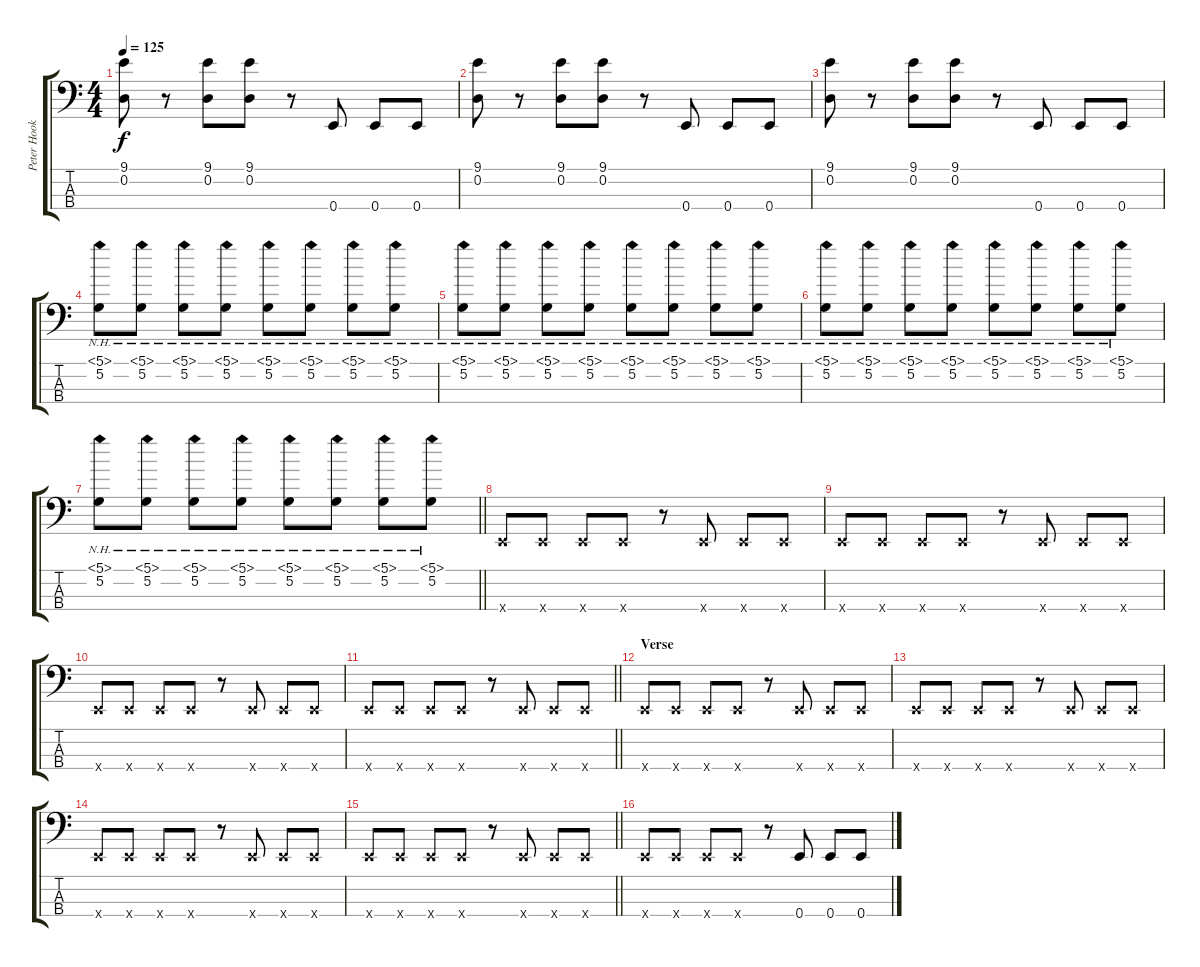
\track ("Peter Hook" "Peter Hook") {instrument electricbasspick}
\staff {score tabs}
\tuning (G2 D2 A1 E1) {hide}
\ts (4 4)
\tempo 125
\clef f4
\ks c
(9.1 0.2).8{dy f} r.8 (9.1 0.2).8 (9.1 0.2).8 r.8 0.4.8 0.4.8 0.4.8 |
(9.1 0.2).8 r.8 (9.1 0.2).8 (9.1 0.2).8 r.8 0.4.8 0.4.8 0.4.8 |
(9.1 0.2).8 r.8 (9.1 0.2).8 (9.1 0.2).8 r.8 0.4.8 0.4.8 0.4.8 |
(5.1{nh} 5.2).8 (5.1{nh} 5.2).8 (5.1{nh} 5.2).8 (5.1{nh} 5.2).8 (5.1{nh} 5.2).8 (5.1{nh} 5.2).8 (5.1{nh} 5.2).8 (5.1{nh} 5.2).8 |
(5.1{nh} 5.2).8 (5.1{nh} 5.2).8 (5.1{nh} 5.2).8 (5.1{nh} 5.2).8 (5.1{nh} 5.2).8 (5.1{nh} 5.2).8 (5.1{nh} 5.2).8 (5.1{nh} 5.2).8 |
(5.1{nh} 5.2).8 (5.1{nh} 5.2).8 (5.1{nh} 5.2).8 (5.1{nh} 5.2).8 (5.1{nh} 5.2).8 (5.1{nh} 5.2).8 (5.1{nh} 5.2).8 (5.1{nh} 5.2).8 |
\barLineRight lightlight
(5.1{nh} 5.2).8 (5.1{nh} 5.2).8 (5.1{nh} 5.2).8 (5.1{nh} 5.2).8 (5.1{nh} 5.2).8 (5.1{nh} 5.2).8 (5.1{nh} 5.2).8 (5.1{nh} 5.2).8 |
0.4{x}.8 0.4{x}.8 0.4{x}.8 0.4{x}.8 r.8 0.4{x}.8 0.4{x}.8 0.4{x}.8 |
0.4{x}.8 0.4{x}.8 0.4{x}.8 0.4{x}.8 r.8 0.4{x}.8 0.4{x}.8 0.4{x}.8 |
0.4{x}.8 0.4{x}.8 0.4{x}.8 0.4{x}.8 r.8 0.4{x}.8 0.4{x}.8 0.4{x}.8 |
\barLineRight lightlight
0.4{x}.8 0.4{x}.8 0.4{x}.8 0.4{x}.8 r.8 0.4{x}.8 0.4{x}.8 0.4{x}.8 |
\section ("" "Verse")
0.4{x}.8 0.4{x}.8 0.4{x}.8 0.4{x}.8 r.8 0.4{x}.8 0.4{x}.8 0.4{x}.8 |
0.4{x}.8 0.4{x}.8 0.4{x}.8 0.4{x}.8 r.8 0.4{x}.8 0.4{x}.8 0.4{x}.8 |
0.4{x}.8 0.4{x}.8 0.4{x}.8 0.4{x}.8 r.8 0.4{x}.8 0.4{x}.8 0.4{x}.8 |
\barLineRight lightlight
0.4{x}.8 0.4{x}.8 0.4{x}.8 0.4{x}.8 r.8 0.4{x}.8 0.4{x}.8 0.4{x}.8 |
0.4{x}.8 0.4{x}.8 0.4{x}.8 0.4{x}.8 r.8 0.4.8 0.4.8 0.4.8
